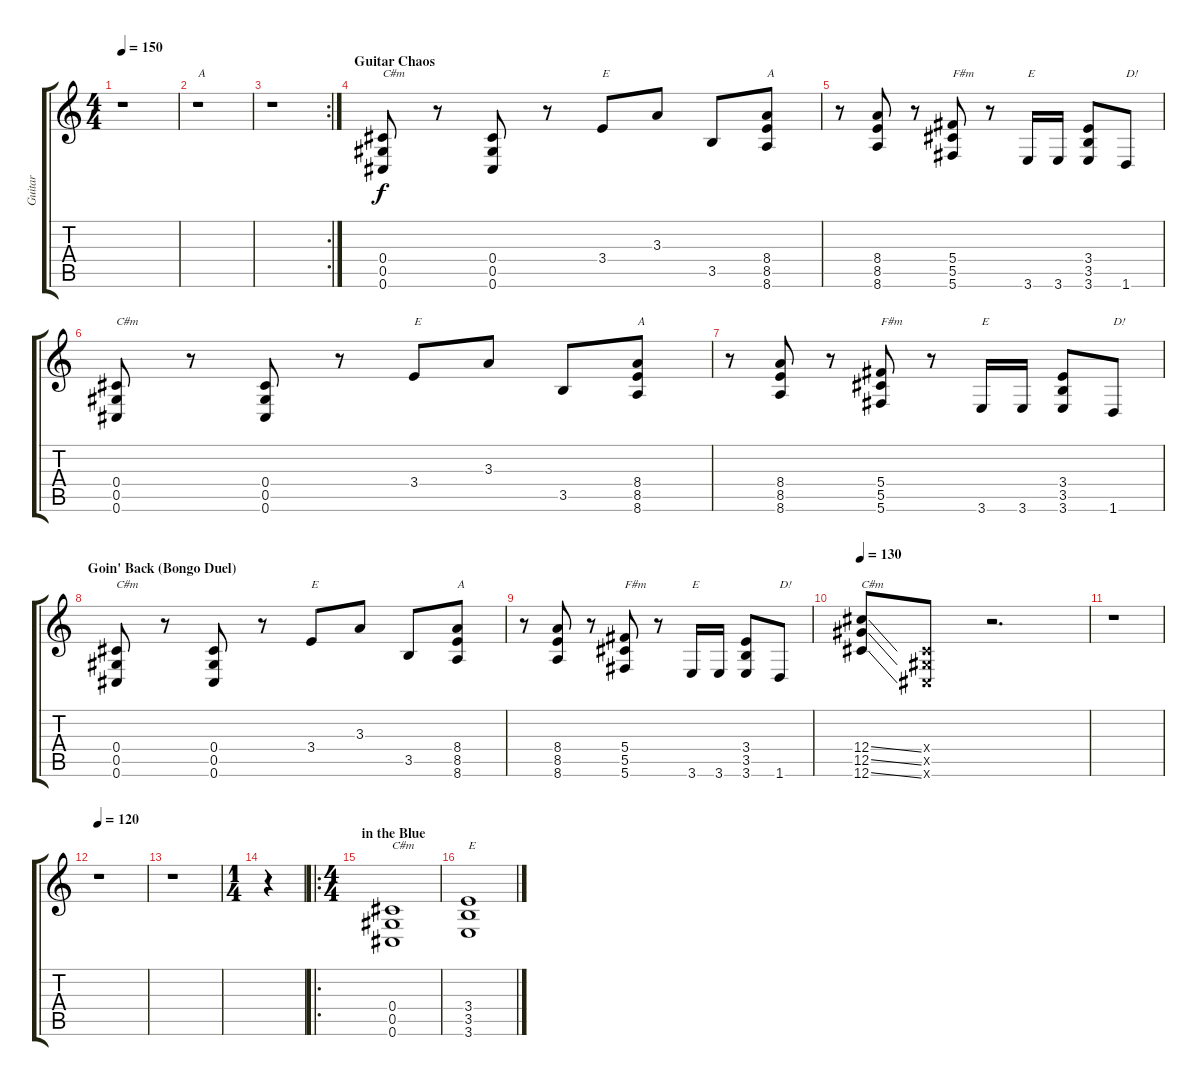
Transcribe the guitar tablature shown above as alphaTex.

\track ("Guitar" "Guitar") {instrument distortionguitar}
\staff {score tabs}
\tuning (Eb4 Bb3 Gb3 Db3 Ab2 Db2) {hide}
\ts (4 4)
\tempo 150
\clef g2
\ks c
r.1{dy f} |
r.1{txt "A"} |
\rc 2
r.1 |
\section ("" "Guitar Chaos")
(0.4 0.5 0.6).8{txt "C#m"} r.8 (0.4 0.5 0.6).8 r.8 3.4.8{txt "E"} 3.3.8 3.5.8 (8.4 8.5 8.6).8{txt "A"} |
r.8 (8.4 8.5 8.6).8 r.8 (5.4 5.5 5.6).8{txt "F#m"} r.8 3.6.16{txt "E"} 3.6.16 (3.4 3.5 3.6).8 1.6.8{txt "D!"} |
(0.4 0.5 0.6).8{txt "C#m"} r.8 (0.4 0.5 0.6).8 r.8 3.4.8{txt "E"} 3.3.8 3.5.8 (8.4 8.5 8.6).8{txt "A"} |
r.8 (8.4 8.5 8.6).8 r.8 (5.4 5.5 5.6).8{txt "F#m"} r.8 3.6.16{txt "E"} 3.6.16 (3.4 3.5 3.6).8 1.6.8{txt "D!"} |
\section ("" "Goin' Back (Bongo Duel)")
(0.4 0.5 0.6).8{txt "C#m"} r.8 (0.4 0.5 0.6).8 r.8 3.4.8{txt "E"} 3.3.8 3.5.8 (8.4 8.5 8.6).8{txt "A"} |
r.8 (8.4 8.5 8.6).8 r.8 (5.4 5.5 5.6).8{txt "F#m"} r.8 3.6.16{txt "E"} 3.6.16 (3.4 3.5 3.6).8 1.6.8{txt "D!"} |
\tempo 130
(12.4{ss} 12.5{ss} 12.6{ss}).8{txt "C#m"} (0.4{x} 0.5{x} 0.6{x}).8 r.2{d} |
r.1 |
\tempo 120
r.1 |
r.1 |
\ts (1 4)
r.4 |
\ro
\ts (4 4)
\section ("" "in the Blue")
(0.4 0.5 0.6).1{txt "C#m"} |
(3.4 3.5 3.6).1{txt "E"}
